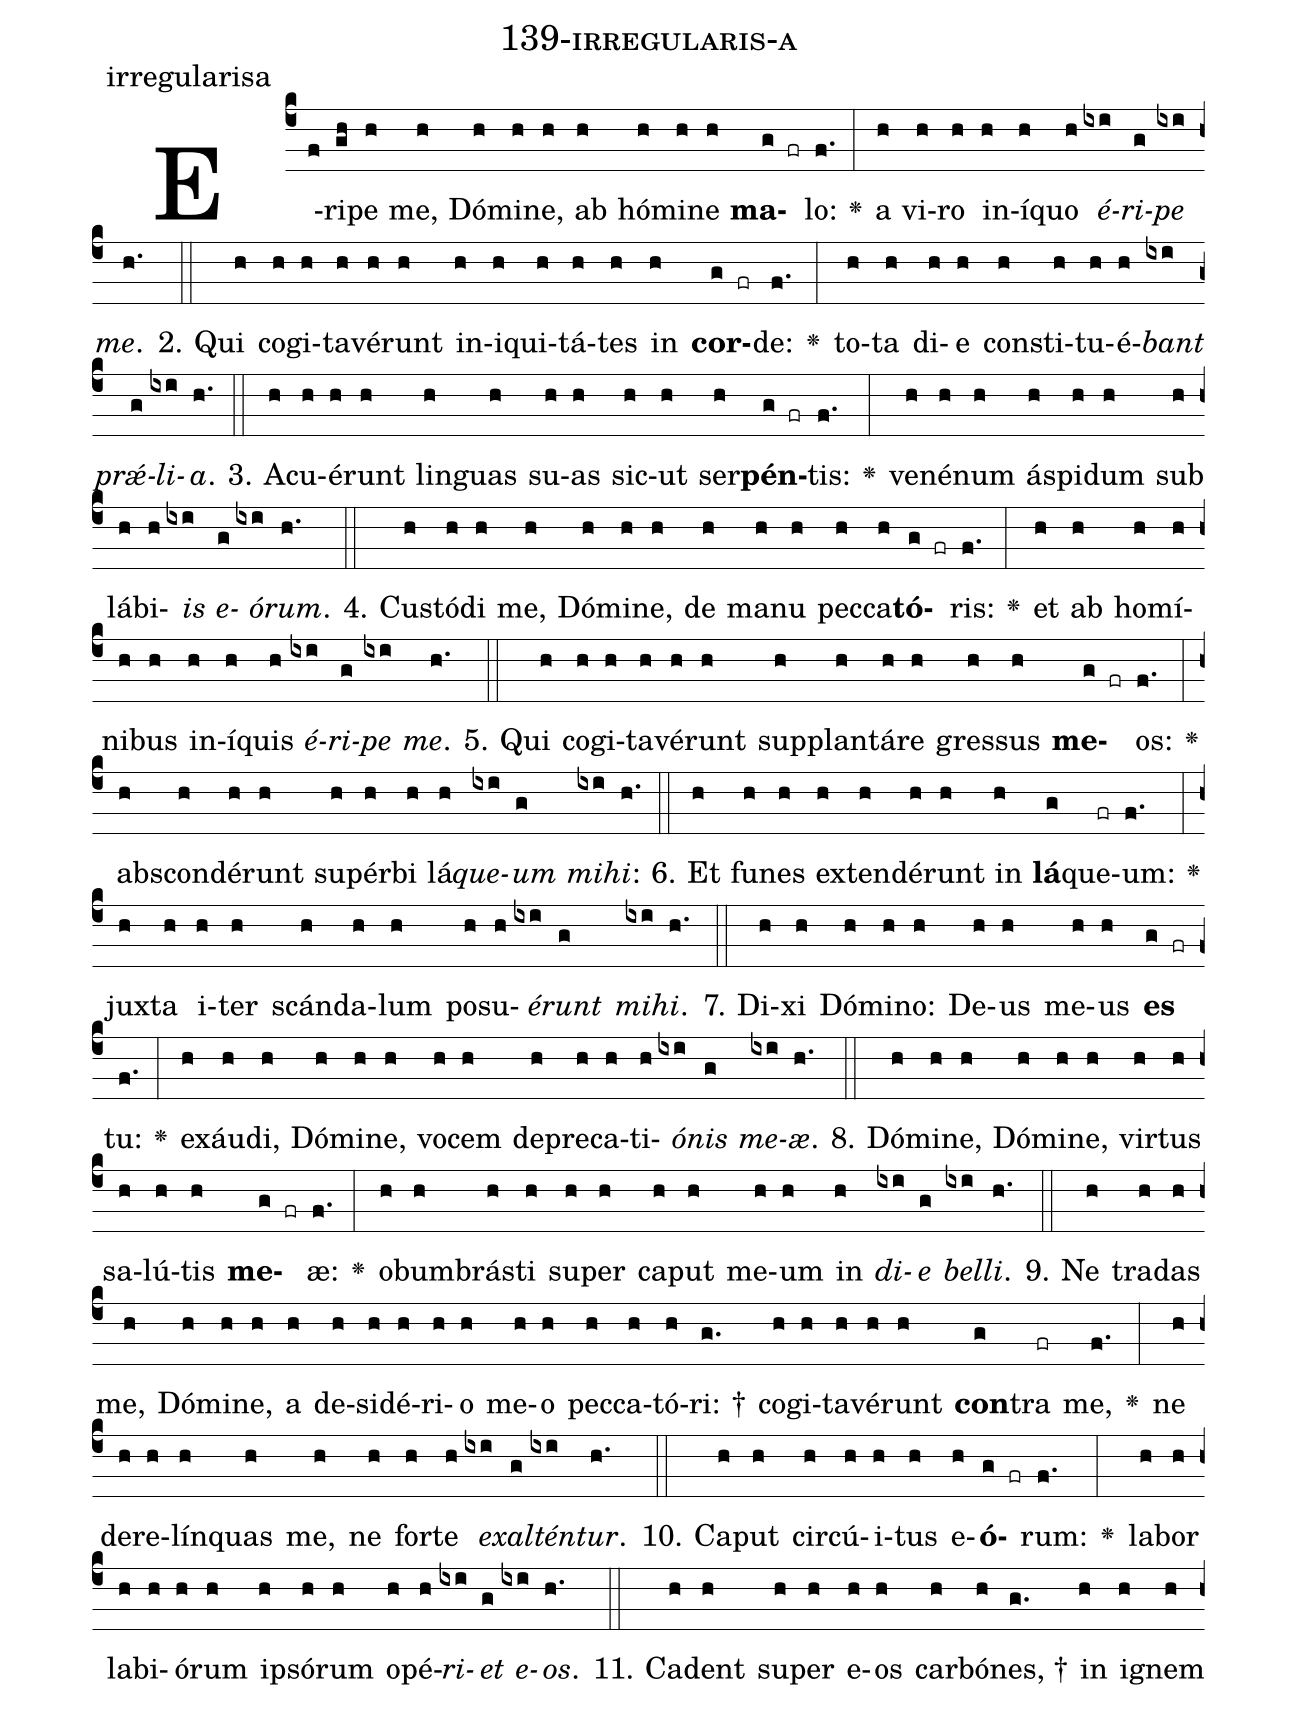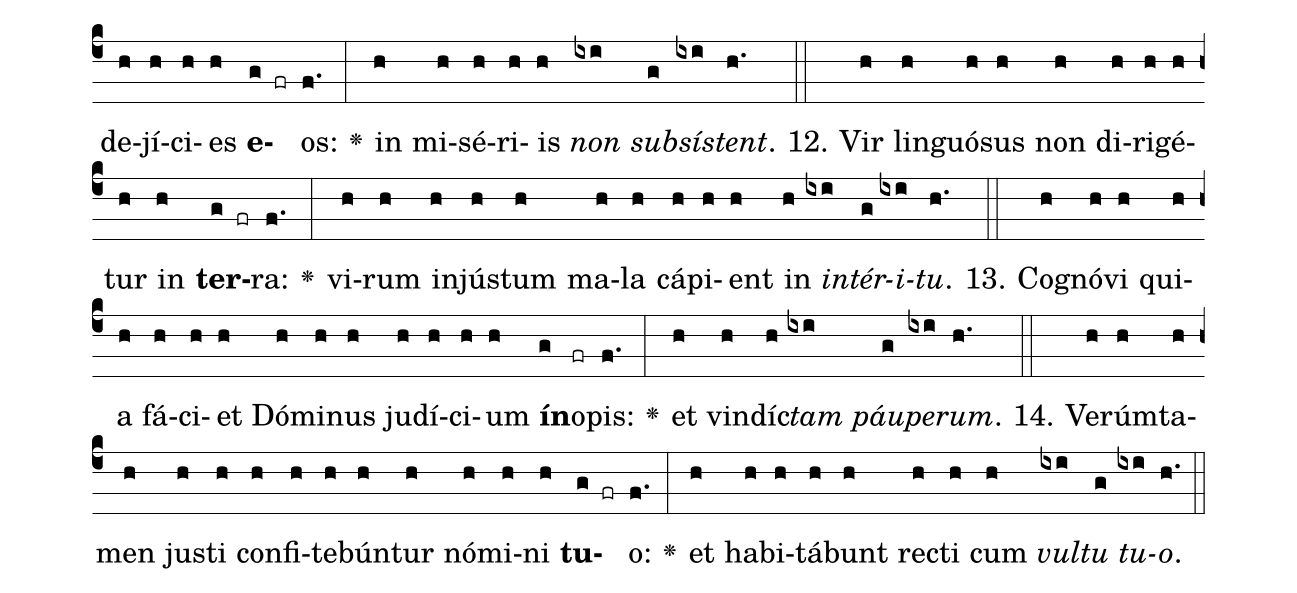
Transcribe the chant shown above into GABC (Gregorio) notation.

name: 139-irregularis-a;
annotation: irregularisa;
%%
(c4)E(f)ri(gh)pe(h) me,(h) Dó(h)mi(h)ne,(h) ab(h) hó(h)mi(h)ne(h) <b>ma</b>(g fr)lo:(f.) <v>\greheightstar</v>(:) a(h) vi(h)ro(h) in(h)í(h)quo(h) <i>é</i>(ixi)<i>ri</i>(g)<i>pe</i>(ixi) <i>me</i>.(h.) (::)
2. Qui(h) co(h)gi(h)ta(h)vé(h)runt(h) in(h)i(h)qui(h)tá(h)tes(h) in(h) <b>cor</b>(g fr)de:(f.) <v>\greheightstar</v>(:) to(h)ta(h) di(h)e(h) con(h)sti(h)tu(h)é(h)<i>bant</i>(ixi) <i>prǽ</i>(g)<i>li</i>(ixi)<i>a</i>.(h.) (::)
3. A(h)cu(h)é(h)runt(h) lin(h)guas(h) su(h)as(h) sic(h)ut(h) ser(h)<b>pén</b>(g fr)tis:(f.) <v>\greheightstar</v>(:) ve(h)né(h)num(h) ás(h)pi(h)dum(h) sub(h) lá(h)bi(h)<i>is</i>(ixi) <i>e</i>(g)<i>ó</i>(ixi)<i>rum</i>.(h.) (::)
4. Cus(h)tó(h)di(h) me,(h) Dó(h)mi(h)ne,(h) de(h) ma(h)nu(h) pec(h)ca(h)<b>tó</b>(g fr)ris:(f.) <v>\greheightstar</v>(:) et(h) ab(h) ho(h)mí(h)ni(h)bus(h) in(h)í(h)quis(h) <i>é</i>(ixi)<i>ri</i>(g)<i>pe</i>(ixi) <i>me</i>.(h.) (::)
5. Qui(h) co(h)gi(h)ta(h)vé(h)runt(h) sup(h)plan(h)tá(h)re(h) gres(h)sus(h) <b>me</b>(g fr)os:(f.) <v>\greheightstar</v>(:) abs(h)con(h)dé(h)runt(h) su(h)pér(h)bi(h) lá(h)<i>que</i>(ixi)<i>um</i>(g) <i>mi</i>(ixi)<i>hi</i>:(h.) (::)
6. Et(h) fu(h)nes(h) ex(h)ten(h)dé(h)runt(h) in(h) <b>lá</b>(g)que(fr)um:(f.) <v>\greheightstar</v>(:) jux(h)ta(h) i(h)ter(h) scán(h)da(h)lum(h) po(h)su(h)<i>é</i>(ixi)<i>runt</i>(g) <i>mi</i>(ixi)<i>hi</i>.(h.) (::)
7. Di(h)xi(h) Dó(h)mi(h)no:(h) De(h)us(h) me(h)us(h) <b>es</b>(g fr) tu:(f.) <v>\greheightstar</v>(:) ex(h)áu(h)di,(h) Dó(h)mi(h)ne,(h) vo(h)cem(h) de(h)pre(h)ca(h)ti(h)<i>ó</i>(ixi)<i>nis</i>(g) <i>me</i>(ixi)<i>æ</i>.(h.) (::)
8. Dó(h)mi(h)ne,(h) Dó(h)mi(h)ne,(h) vir(h)tus(h) sa(h)lú(h)tis(h) <b>me</b>(g fr)æ:(f.) <v>\greheightstar</v>(:) ob(h)um(h)brás(h)ti(h) su(h)per(h) ca(h)put(h) me(h)um(h) in(h) <i>di</i>(ixi)<i>e</i>(g) <i>bel</i>(ixi)<i>li</i>.(h.) (::)
9. Ne(h) tra(h)das(h) me,(h) Dó(h)mi(h)ne,(h) a(h) de(h)si(h)dé(h)ri(h)o(h) me(h)o(h) pec(h)ca(h)tó(h)ri: †(g.) co(h)gi(h)ta(h)vé(h)runt(h) <b>con</b>(g)tra(fr) me,(f.) <v>\greheightstar</v>(:) ne(h) de(h)re(h)lín(h)quas(h) me,(h) ne(h) for(h)te(h) <i>ex</i>(ixi)<i>al</i>(g)<i>tén</i>(ixi)<i>tur</i>.(h.) (::)
10. Ca(h)put(h) cir(h)cú(h)i(h)tus(h) e(h)<b>ó</b>(g fr)rum:(f.) <v>\greheightstar</v>(:) la(h)bor(h) la(h)bi(h)ó(h)rum(h) ip(h)só(h)rum(h) o(h)pé(h)<i>ri</i>(ixi)<i>et</i>(g) <i>e</i>(ixi)<i>os</i>.(h.) (::)
11. Ca(h)dent(h) su(h)per(h) e(h)os(h) car(h)bó(h)nes, †(g.) in(h) i(h)gnem(h) de(h)jí(h)ci(h)es(h) <b>e</b>(g fr)os:(f.) <v>\greheightstar</v>(:) in(h) mi(h)sé(h)ri(h)is(h) <i>non</i>(ixi) <i>sub</i>(g)<i>sís</i>(ixi)<i>tent</i>.(h.) (::)
12. Vir(h) lin(h)guó(h)sus(h) non(h) di(h)ri(h)gé(h)tur(h) in(h) <b>ter</b>(g fr)ra:(f.) <v>\greheightstar</v>(:) vi(h)rum(h) in(h)jús(h)tum(h) ma(h)la(h) cá(h)pi(h)ent(h) in(h) <i>in</i>(ixi)<i>tér</i>(g)<i>i</i>(ixi)<i>tu</i>.(h.) (::)
13. Co(h)gnó(h)vi(h) qui(h)a(h) fá(h)ci(h)et(h) Dó(h)mi(h)nus(h) ju(h)dí(h)ci(h)um(h) <b>ín</b>(g)o(fr)pis:(f.) <v>\greheightstar</v>(:) et(h) vin(h)díc(h)<i>tam</i>(ixi) <i>páu</i>(g)<i>pe</i>(ixi)<i>rum</i>.(h.) (::)
14. Ve(h)rúm(h)ta(h)men(h) jus(h)ti(h) con(h)fi(h)te(h)bún(h)tur(h) nó(h)mi(h)ni(h) <b>tu</b>(g fr)o:(f.) <v>\greheightstar</v>(:) et(h) ha(h)bi(h)tá(h)bunt(h) rec(h)ti(h) cum(h) <i>vul</i>(ixi)<i>tu</i>(g) <i>tu</i>(ixi)<i>o</i>.(h.) (::)
